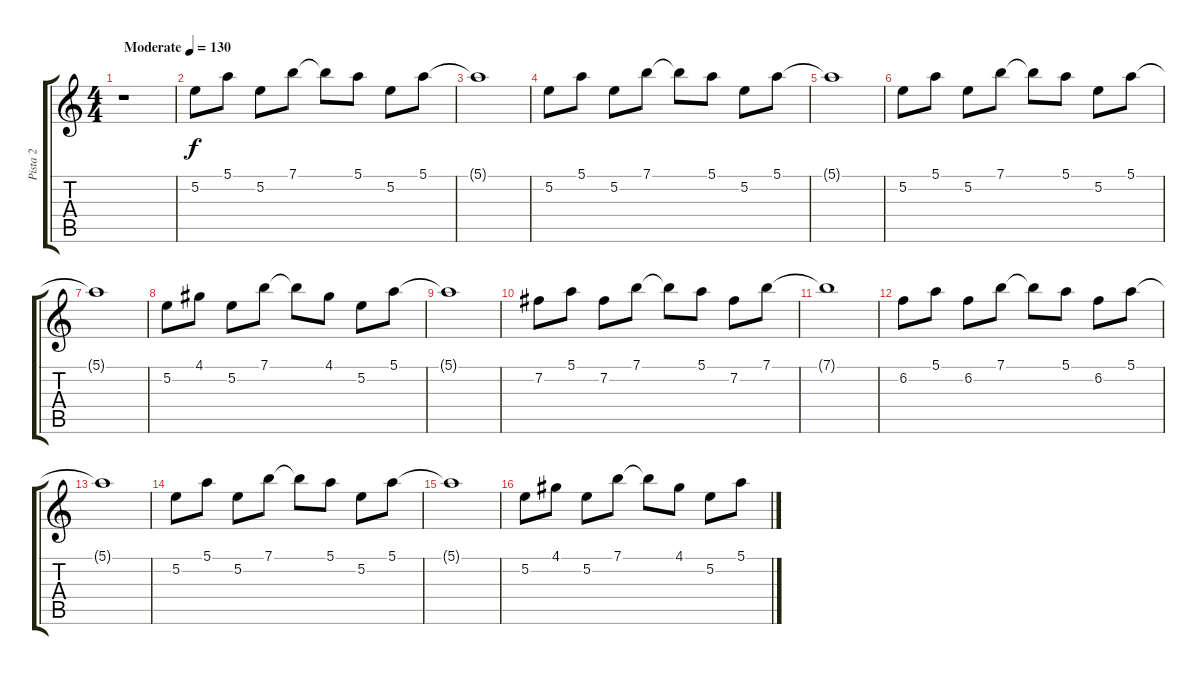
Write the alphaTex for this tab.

\track ("Pista 2" "Pista 2") {instrument acousticguitarsteel}
\staff {score tabs}
\tuning (E4 B3 G3 D3 A2 E2) {hide}
\ts (4 4)
\tempo (130 "Moderate")
\clef g2
\ks c
r.1{dy f volume 4 instrument acousticguitarsteel} |
5.2.8{volume 10} 5.1.8 5.2.8 7.1.8 7.1{t}.8 5.1.8 5.2.8 5.1.8 |
5.1{t}.1 |
5.2.8 5.1.8 5.2.8 7.1.8 7.1{t}.8 5.1.8 5.2.8 5.1.8 |
5.1{t}.1 |
5.2.8 5.1.8 5.2.8 7.1.8 7.1{t}.8 5.1.8 5.2.8 5.1.8 |
5.1{t}.1 |
5.2.8 4.1.8 5.2.8 7.1.8 7.1{t}.8 4.1.8 5.2.8 5.1.8 |
5.1{t}.1 |
7.2.8 5.1.8 7.2.8 7.1.8 7.1{t}.8 5.1.8 7.2.8 7.1.8 |
7.1{t}.1 |
6.2.8 5.1.8 6.2.8 7.1.8 7.1{t}.8 5.1.8 6.2.8 5.1.8 |
5.1{t}.1 |
5.2.8 5.1.8 5.2.8 7.1.8 7.1{t}.8 5.1.8 5.2.8 5.1.8 |
5.1{t}.1 |
5.2.8 4.1.8 5.2.8 7.1.8 7.1{t}.8 4.1.8 5.2.8 5.1.8
